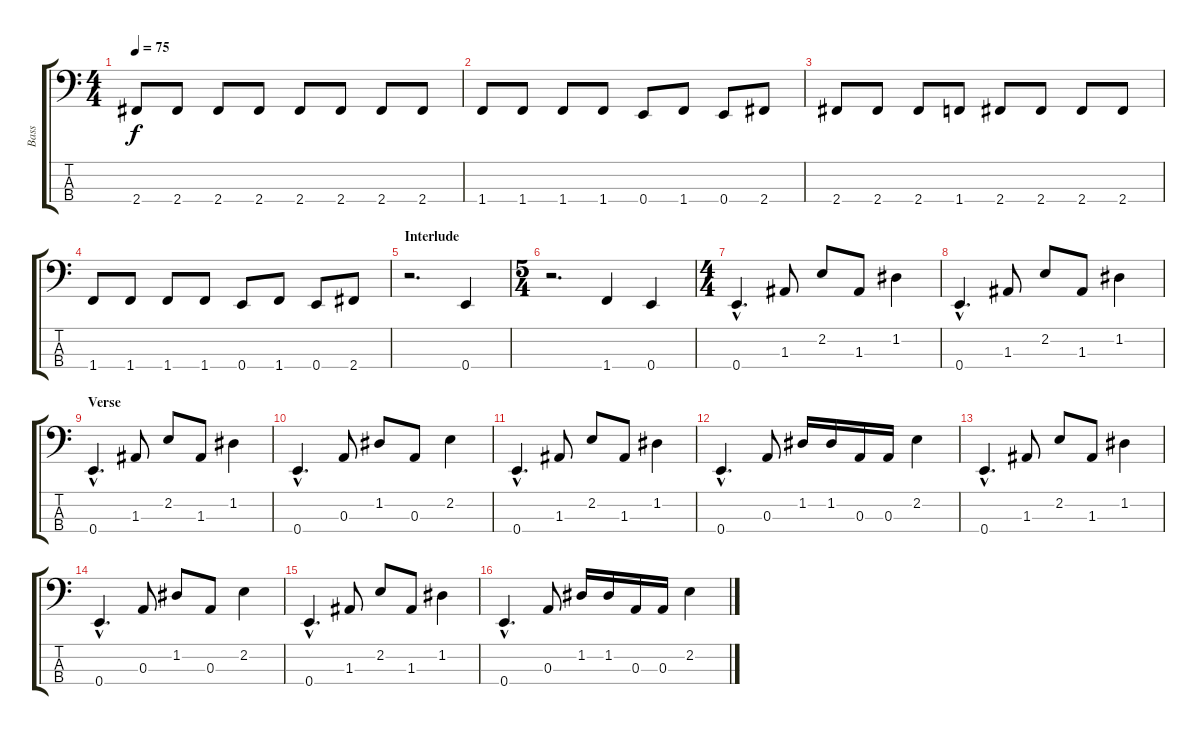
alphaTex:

\track ("Bass" "Bass") {instrument electricbassfinger}
\staff {score tabs}
\tuning (G2 D2 A1 E1) {hide}
\ts (4 4)
\tempo 75
\clef f4
\ks c
2.4.8{dy f} 2.4.8 2.4.8 2.4.8 2.4.8 2.4.8 2.4.8 2.4.8 |
1.4.8 1.4.8 1.4.8 1.4.8 0.4.8 1.4.8 0.4.8 2.4.8 |
2.4.8 2.4.8 2.4.8 1.4.8 2.4.8 2.4.8 2.4.8 2.4.8 |
1.4.8 1.4.8 1.4.8 1.4.8 0.4.8 1.4.8 0.4.8 2.4.8 |
\section ("" "Interlude")
r.2{d} 0.4.4 |
\ts (5 4)
r.2{d} 1.4.4 0.4.4 |
\ts (4 4)
0.4{hac}.4{d} 1.3.8 2.2.8 1.3.8 1.2.4 |
0.4{hac}.4{d} 1.3.8 2.2.8 1.3.8 1.2.4 |
\section ("" "Verse")
0.4{hac}.4{d} 1.3.8 2.2.8 1.3.8 1.2.4 |
0.4{hac}.4{d} 0.3.8 1.2.8 0.3.8 2.2.4 |
0.4{hac}.4{d} 1.3.8 2.2.8 1.3.8 1.2.4 |
0.4{hac}.4{d} 0.3.8 1.2.16 1.2.16 0.3.16 0.3.16 2.2.4 |
0.4{hac}.4{d} 1.3.8 2.2.8 1.3.8 1.2.4 |
0.4{hac}.4{d} 0.3.8 1.2.8 0.3.8 2.2.4 |
0.4{hac}.4{d} 1.3.8 2.2.8 1.3.8 1.2.4 |
0.4{hac}.4{d} 0.3.8 1.2.16 1.2.16 0.3.16 0.3.16 2.2.4
